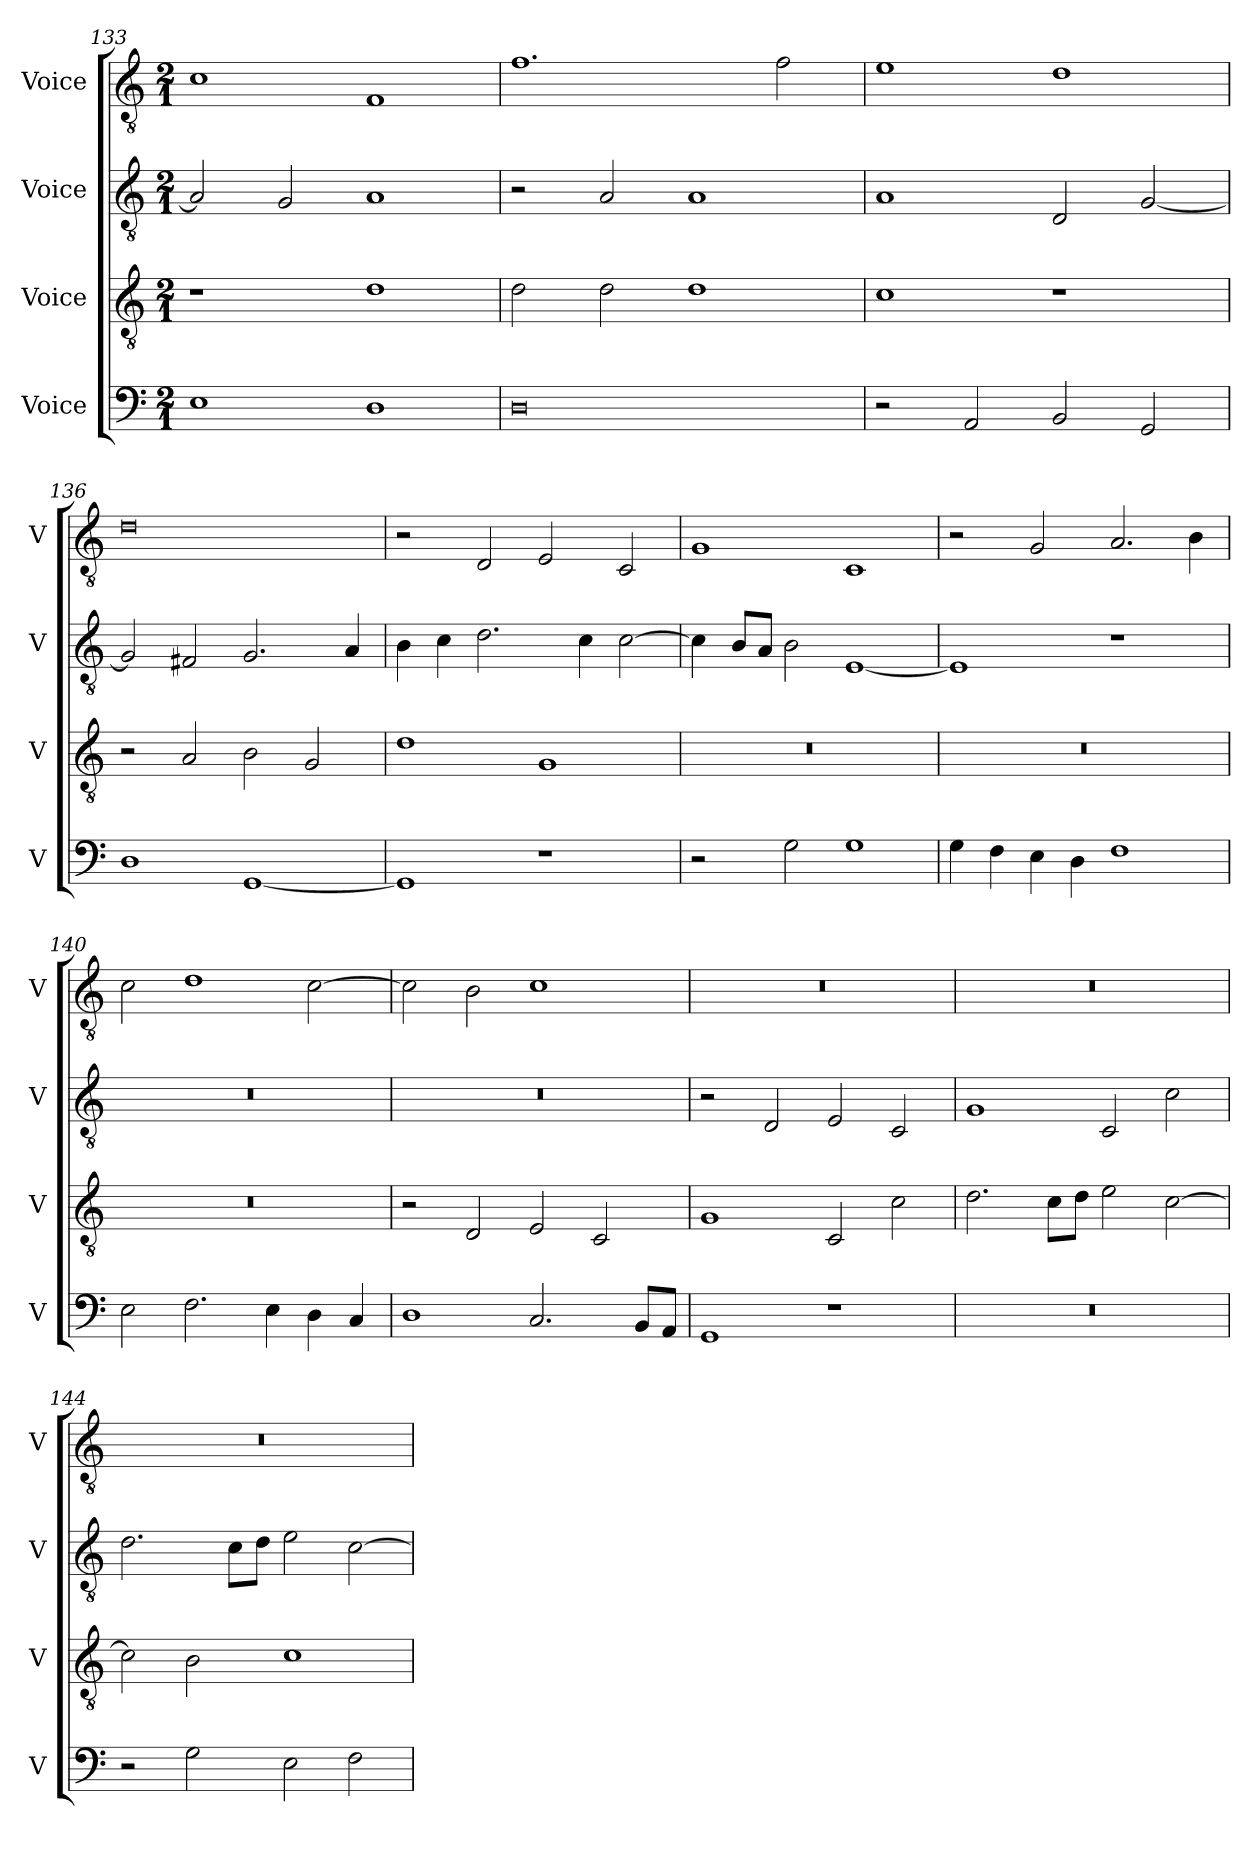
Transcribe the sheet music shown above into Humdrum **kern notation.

**kern	**kern	**kern	**kern
*part4	*part3	*part2	*part1
*staff4	*staff3	*staff2	*staff1
*I"Voice	*I"Voice	*I"Voice	*I"Voice
*I'V	*I'V	*I'V	*I'V
*clefF4	*clefGv2	*clefGv2	*clefGv2
*k[]	*k[]	*k[]	*k[]
*M2/1	*M2/1	*M2/1	*M2/1
=133	=133	=133	=133
1E	1r	2A/]	1c
.	.	2G/	.
1D	1d	1A	1F
!!LO:LB:g=z
=134	=134	=134	=134
0D	2d\	2r	1.f
.	2d\	2A/	.
.	1d	1A	.
.	.	.	2f\
=135	=135	=135	=135
2r	1c	1A	1e
2AA/	.	.	.
2BB/	1r	2D/	1d
2GG/	.	[2G/	.
=136	=136	=136	=136
1D	2r	2G/]	0d
.	2A/	2F#X/	.
[1GG	2B\	2.G/	.
.	2G/	.	.
.	.	4A/	.
=137	=137	=137	=137
1GG]	1d	4B\	2r
.	.	4c\	.
.	.	2.d\	2D/
1r	1G	.	2E/
.	.	4c\	.
.	.	[2c\	2C/
!!LO:PB:g=z
=138	=138	=138	=138
2r	0r	4c\]	1G
.	.	8B/L	.
.	.	8A/J	.
2G\	.	2B\	.
1G	.	[1E	1C
=139	=139	=139	=139
4G\	0r	1E]	2r
4F\	.	.	.
4E\	.	.	2G/
4D\	.	.	.
1F	.	1r	2.A/
.	.	.	4B\
=140	=140	=140	=140
2E\	0r	0r	2c\
2.F\	.	.	1d
4E\	.	.	.
4D\	.	.	[2c\
4C/	.	.	.
!!LO:LB:g=z
=141	=141	=141	=141
1D	2r	0r	2c\]
.	2D/	.	2B\
2.C/	2E/	.	1c
.	2C/	.	.
8BB/L	.	.	.
8AA/J	.	.	.
=142	=142	=142	=142
1GG	1G	2r	0r
.	.	2D/	.
1r	2C/	2E/	.
.	2c\	2C/	.
=143	=143	=143	=143
0r	2.d\	1G	0r
.	8c\L	.	.
.	8d\J	.	.
.	2e\	2C/	.
.	[2c\	2c\	.
=144	=144	=144	=144
2r	2c\]	2.d\	0r
2G\	2B\	.	.
.	.	8c\L	.
.	.	8d\J	.
2E\	1c	2e\	.
2F\	.	[2c\	.
=	=	=	=
*-	*-	*-	*-
